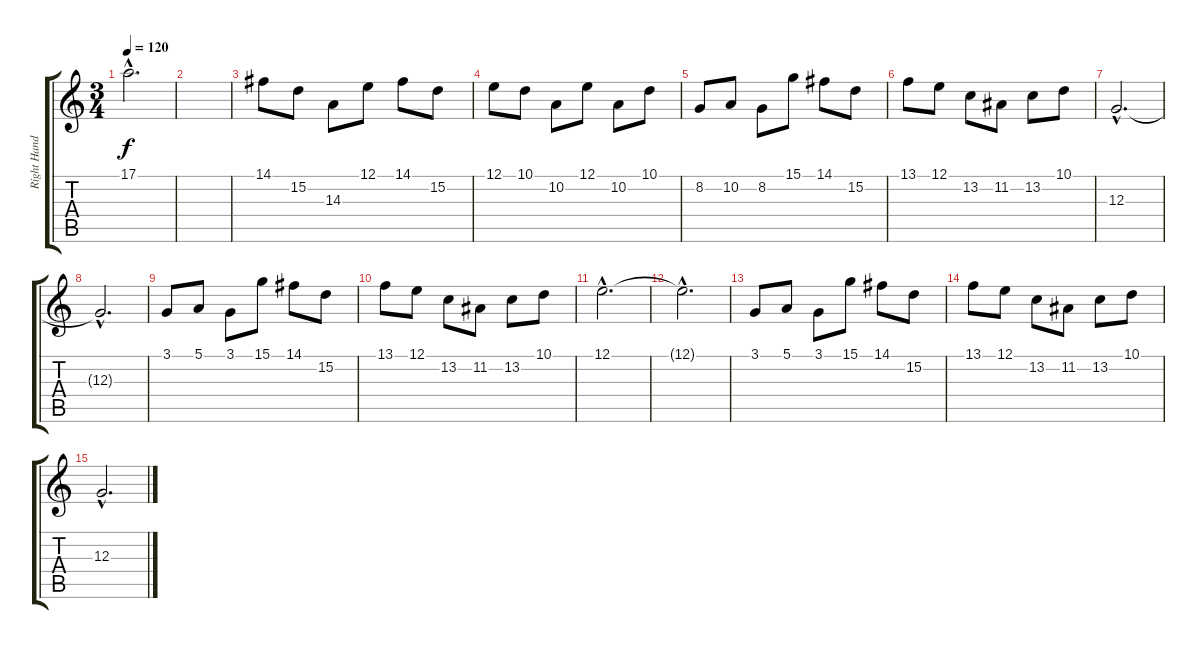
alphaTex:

\track ("Right Hand" "Right Hand") {instrument acousticgrandpiano}
\staff {score tabs}
\tuning (E4 B3 G3 D3 A2 E2) {hide}
\ts (3 4)
\tempo 120
\clef g2
\ks c
17.1{hac}.2{d dy f} |
|
14.1.8 15.2.8 14.3.8 12.1.8 14.1.8 15.2.8 |
12.1.8 10.1.8 10.2.8 12.1.8 10.2.8 10.1.8 |
8.2.8 10.2.8 8.2.8 15.1.8 14.1.8 15.2.8 |
13.1.8 12.1.8 13.2.8 11.2.8 13.2.8 10.1.8 |
12.3{hac}.2{d} |
12.3{hac t}.2{d} |
3.1.8 5.1.8 3.1.8 15.1.8 14.1.8 15.2.8 |
13.1.8 12.1.8 13.2.8 11.2.8 13.2.8 10.1.8 |
12.1{hac}.2{d} |
12.1{hac t}.2{d} |
3.1.8 5.1.8 3.1.8 15.1.8 14.1.8 15.2.8 |
13.1.8 12.1.8 13.2.8 11.2.8 13.2.8 10.1.8 |
12.3{hac}.2{d}
